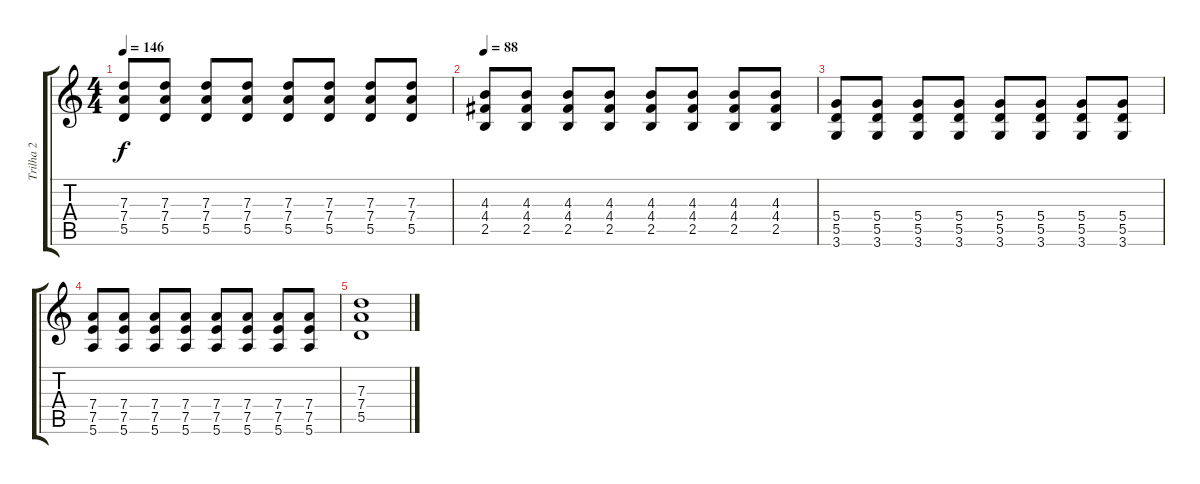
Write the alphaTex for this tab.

\track ("Trilha 2" "Trilha 2") {instrument overdrivenguitar}
\staff {score tabs}
\tuning (E4 B3 G3 D3 A2 E2) {hide}
\ts (4 4)
\tempo 146
\clef g2
\ks c
(7.3 7.4 5.5).8{dy f} (7.3 7.4 5.5).8 (7.3 7.4 5.5).8 (7.3 7.4 5.5).8 (7.3 7.4 5.5).8 (7.3 7.4 5.5).8 (7.3 7.4 5.5).8 (7.3 7.4 5.5).8 |
\tempo 88
(4.3 4.4 2.5).8 (4.3 4.4 2.5).8 (4.3 4.4 2.5).8 (4.3 4.4 2.5).8 (4.3 4.4 2.5).8 (4.3 4.4 2.5).8 (4.3 4.4 2.5).8 (4.3 4.4 2.5).8 |
(5.4 5.5 3.6).8 (5.4 5.5 3.6).8 (5.4 5.5 3.6).8 (5.4 5.5 3.6).8 (5.4 5.5 3.6).8 (5.4 5.5 3.6).8 (5.4 5.5 3.6).8 (5.4 5.5 3.6).8 |
(7.4 7.5 5.6).8 (7.4 7.5 5.6).8 (7.4 7.5 5.6).8 (7.4 7.5 5.6).8 (7.4 7.5 5.6).8 (7.4 7.5 5.6).8 (7.4 7.5 5.6).8 (7.4 7.5 5.6).8 |
(7.3 7.4 5.5).1
